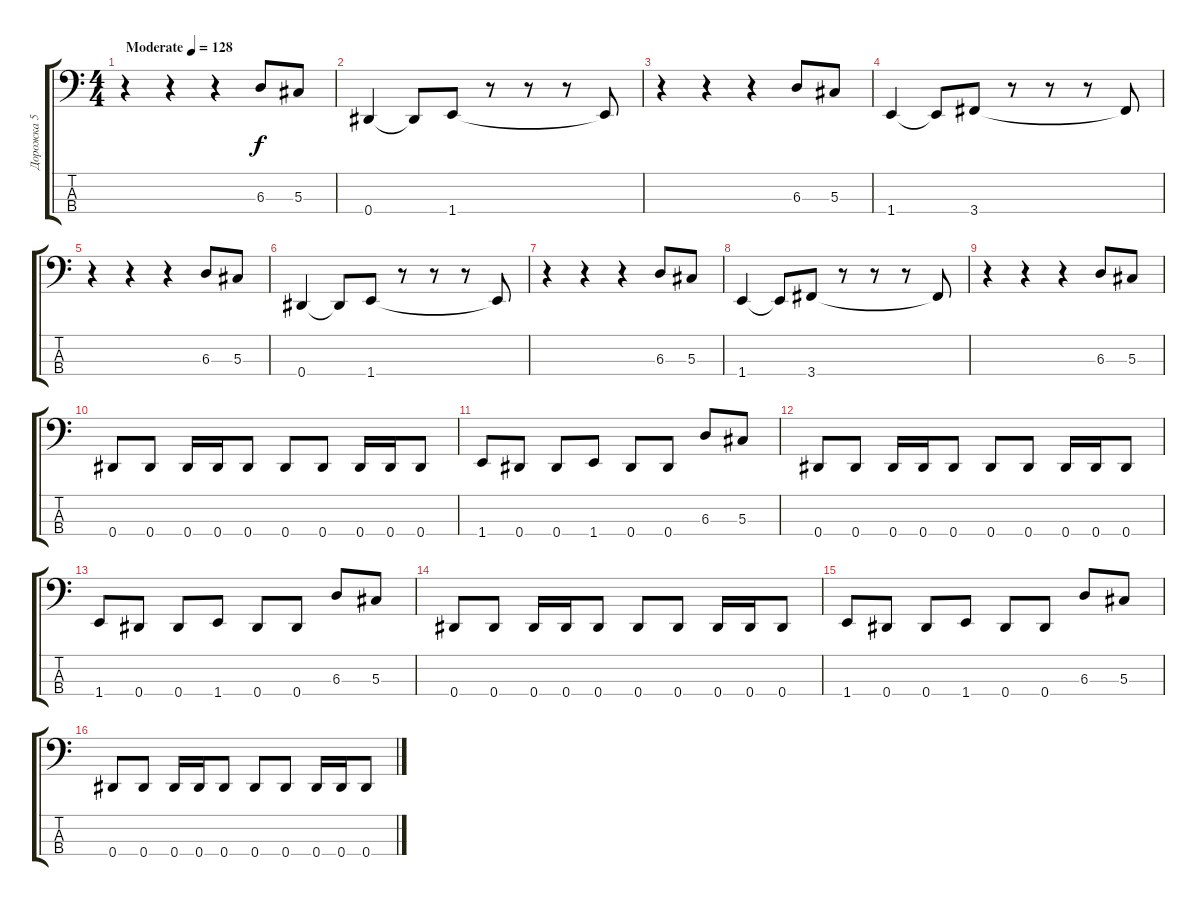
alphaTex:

\track ("Дорожка 5" "Дорожка 5") {instrument electricbassfinger}
\staff {score tabs}
\tuning (Gb2 Db2 Ab1 Eb1) {hide}
\ts (4 4)
\tempo (128 "Moderate")
\clef f4
\ks c
r.4{dy f instrument electricbassfinger} r.4 r.4 6.3.8 5.3.8 |
0.4.4 0.4{t}.8 1.4.8 r.8 r.8 r.8 1.4{t}.8 |
r.4 r.4 r.4 6.3.8 5.3.8 |
1.4.4 1.4{t}.8 3.4.8 r.8 r.8 r.8 3.4{t}.8 |
r.4 r.4 r.4 6.3.8 5.3.8 |
0.4.4 0.4{t}.8 1.4.8 r.8 r.8 r.8 1.4{t}.8 |
r.4 r.4 r.4 6.3.8 5.3.8 |
1.4.4 1.4{t}.8 3.4.8 r.8 r.8 r.8 3.4{t}.8 |
r.4 r.4 r.4 6.3.8 5.3.8 |
0.4.8 0.4.8 0.4.16 0.4.16 0.4.8 0.4.8 0.4.8 0.4.16 0.4.16 0.4.8 |
1.4.8 0.4.8 0.4.8 1.4.8 0.4.8 0.4.8 6.3.8 5.3.8 |
0.4.8 0.4.8 0.4.16 0.4.16 0.4.8 0.4.8 0.4.8 0.4.16 0.4.16 0.4.8 |
1.4.8 0.4.8 0.4.8 1.4.8 0.4.8 0.4.8 6.3.8 5.3.8 |
0.4.8 0.4.8 0.4.16 0.4.16 0.4.8 0.4.8 0.4.8 0.4.16 0.4.16 0.4.8 |
1.4.8 0.4.8 0.4.8 1.4.8 0.4.8 0.4.8 6.3.8 5.3.8 |
0.4.8 0.4.8 0.4.16 0.4.16 0.4.8 0.4.8 0.4.8 0.4.16 0.4.16 0.4.8
